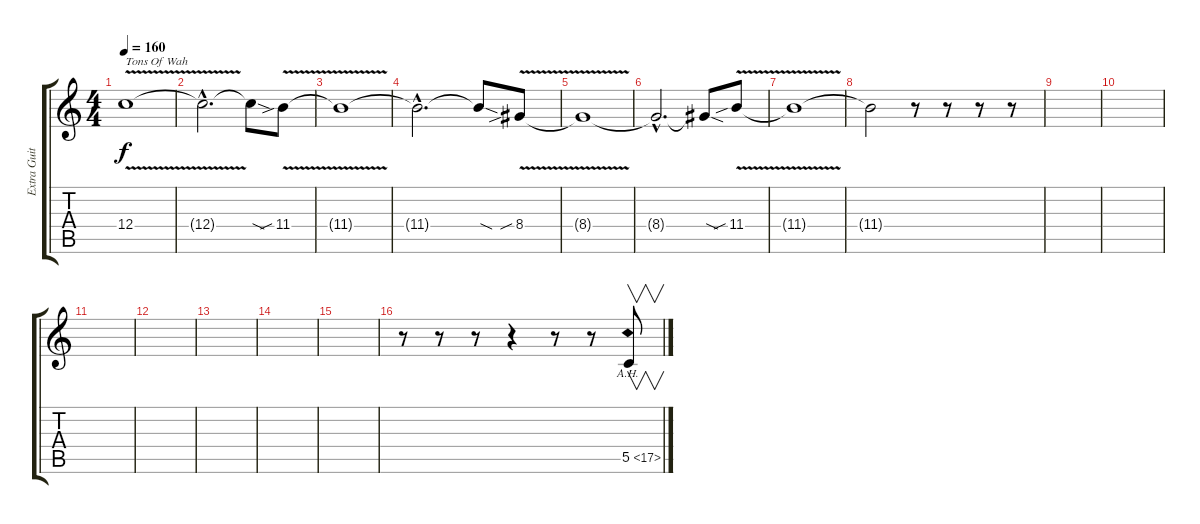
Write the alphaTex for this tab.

\track ("Extra Guitar 1" "Extra Guit") {instrument distortionguitar}
\staff {score tabs}
\tuning (D4 A3 F3 C3 G2 C2) {hide}
\ts (4 4)
\tempo 160
\clef g2
\ks c
12.4{v}.1{txt "Tons Of Wah" dy f volume 16} |
12.4{hac t}.2{d} 12.4{sod t}.8 11.4{v sib}.8 |
11.4{t}.1 |
11.4{hac t}.2{d} 11.4{sod t}.8 8.4{v sib}.8 |
8.4{t}.1 |
8.4{hac t}.2{d} 8.4{sod t}.8 11.4{v sib}.8 |
11.4{t}.1 |
11.4{t}.2 r.8 r.8 r.8 r.8 |
|
|
|
|
|
|
|
r.8 r.8{volume 16} r.8 r.4 r.8 r.8 5.5{ah 12}.8{v}
